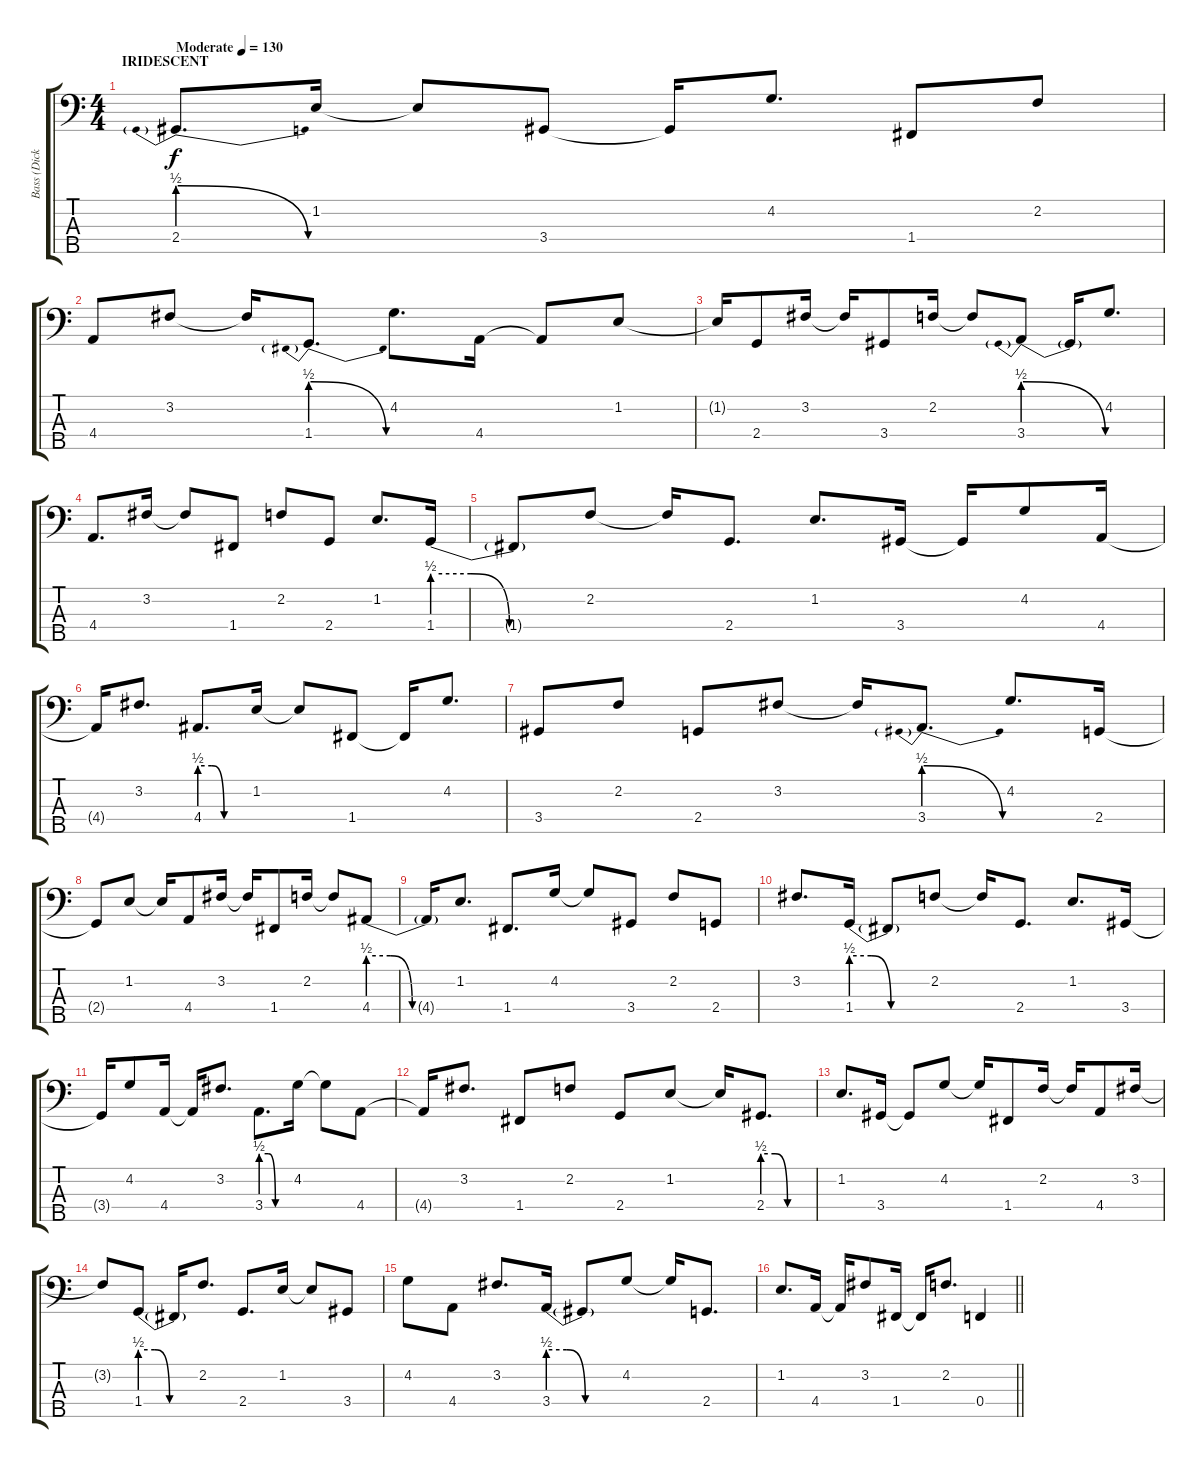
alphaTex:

\track ("Bass (Dick Lovgren)" "Bass (Dick") {instrument slapbass1}
\staff {score tabs}
\tuning (Ab2 Eb2 Bb1 F1 C1) {hide}
\ts (4 4)
\section ("" "IRIDESCENT")
\tempo (130 "Moderate")
\clef f4
\ks c
2.4{be (prebendrelease 0 2 60 0)}.8{d dy f instrument slapbass1} 1.2.16 1.2{t}.8 3.4.8 3.4{t}.16 4.2.8{d} 1.4.8 2.2.8 |
4.4.8 3.2.8 3.2{t}.16 1.4{be (prebendrelease 0 2 60 0)}.8{d} 4.2.8{d} 4.4.16 4.4{t}.8 1.2.8 |
1.2{t}.16 2.4.8 3.2.16 3.2{t}.16 3.4.8 2.2.16 2.2{t}.8 3.4{be (prebendrelease 0 2 60 0)}.8 3.4{t}.16 4.2.8{d} |
4.4.8{d} 3.2.16 3.2{t}.8 1.4.8 2.2.8 2.4.8 1.2.8{d} 1.4{be (custom 0 2 15 2 30 0 60 0)}.16 |
1.4{t}.8 2.2.8 2.2{t}.16 2.4.8{d} 1.2.8{d} 3.4.16 3.4{t}.16 4.2.8 4.4.16 |
4.4{t}.16 3.2.8{d} 4.4{be (custom 0 2 15 2 30 0 60 0)}.8{d} 1.2.16 1.2{t}.8 1.4.8 1.4{t}.16 4.2.8{d} |
3.4.8 2.2.8 2.4.8 3.2.8 3.2{t}.16 3.4{be (prebendrelease 0 2 60 0)}.8{d} 4.2.8{d} 2.4.16 |
2.4{t}.8 1.2.8 1.2{t}.16 4.4.8 3.2.16 3.2{t}.16 1.4.8 2.2.16 2.2{t}.8 4.4{be (custom 0 2 15 2 30 0 60 0)}.8 |
4.4{t}.16 1.2.8{d} 1.4.8{d} 4.2.16 4.2{t}.8 3.4.8 2.2.8 2.4.8 |
3.2.8{d} 1.4{be (custom 0 2 15 2 30 0 60 0)}.16 1.4{t}.8 2.2.8 2.2{t}.16 2.4.8{d} 1.2.8{d} 3.4.16 |
3.4{t}.16 4.2.8 4.4.16 4.4{t}.16 3.2.8{d} 3.4{be (custom 0 2 15 2 30 0 60 0)}.8{d} 4.2.16 4.2{t}.8 4.4.8 |
4.4{t}.16 3.2.8{d} 1.4.8 2.2.8 2.4.8 1.2.8 1.2{t}.16 2.4{be (custom 0 2 15 2 30 0 60 0)}.8{d} |
1.2.8{d} 3.4.16 3.4{t}.8 4.2.8 4.2{t}.16 1.4.8 2.2.16 2.2{t}.16 4.4.8 3.2.16 |
3.2{t}.8 1.4{be (custom 0 2 15 2 30 0 60 0)}.8 1.4{t}.16 2.2.8{d} 2.4.8{d} 1.2.16 1.2{t}.8 3.4.8 |
4.2.8 4.4.8 3.2.8{d} 3.4{be (custom 0 2 15 2 30 0 60 0)}.16 3.4{t}.8 4.2.8 4.2{t}.16 2.4.8{d} |
\barLineRight lightlight
1.2.8{d} 4.4.16 4.4{t}.16 3.2.8 1.4.16 1.4{t}.16 2.2.8{d} 0.4.4
